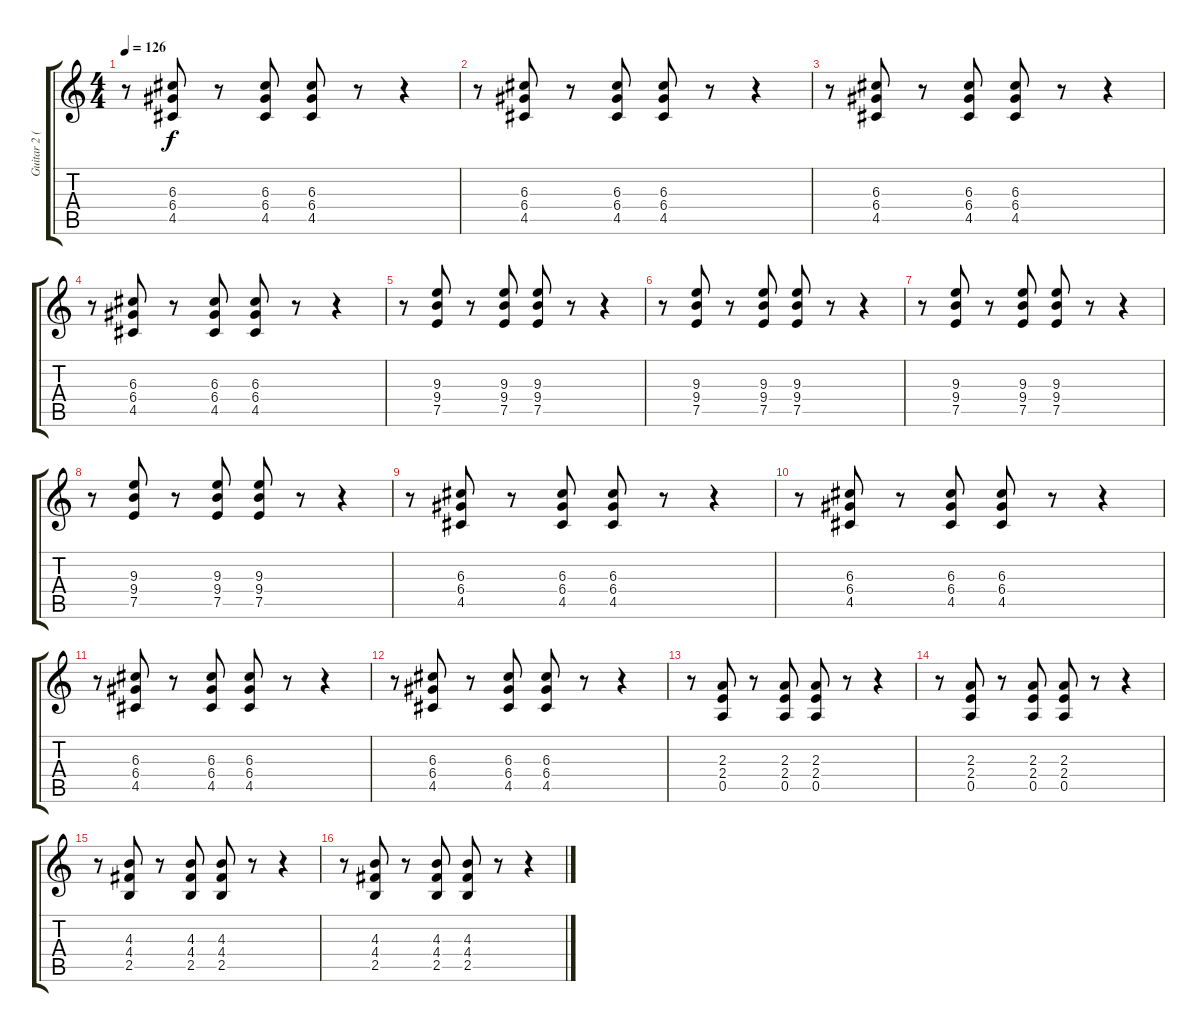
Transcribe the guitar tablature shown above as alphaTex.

\track ("Guitar 2 (Standard Tuning)" "Guitar 2 (") {instrument distortionguitar}
\staff {score tabs}
\tuning (E4 B3 G3 D3 A2 E2) {hide}
\ts (4 4)
\tempo 126
\clef g2
\ks c
r.8{dy f} (6.3 6.4 4.5).8 r.8 (6.3 6.4 4.5).8 (6.3 6.4 4.5).8 r.8 r.4 |
r.8 (6.3 6.4 4.5).8 r.8 (6.3 6.4 4.5).8 (6.3 6.4 4.5).8 r.8 r.4 |
r.8 (6.3 6.4 4.5).8 r.8 (6.3 6.4 4.5).8 (6.3 6.4 4.5).8 r.8 r.4 |
r.8 (6.3 6.4 4.5).8 r.8 (6.3 6.4 4.5).8 (6.3 6.4 4.5).8 r.8 r.4 |
r.8 (9.3 9.4 7.5).8 r.8 (9.3 9.4 7.5).8 (9.3 9.4 7.5).8 r.8 r.4 |
r.8 (9.3 9.4 7.5).8 r.8 (9.3 9.4 7.5).8 (9.3 9.4 7.5).8 r.8 r.4 |
r.8 (9.3 9.4 7.5).8 r.8 (9.3 9.4 7.5).8 (9.3 9.4 7.5).8 r.8 r.4 |
r.8 (9.3 9.4 7.5).8 r.8 (9.3 9.4 7.5).8 (9.3 9.4 7.5).8 r.8 r.4 |
r.8 (6.3 6.4 4.5).8 r.8 (6.3 6.4 4.5).8 (6.3 6.4 4.5).8 r.8 r.4 |
r.8 (6.3 6.4 4.5).8 r.8 (6.3 6.4 4.5).8 (6.3 6.4 4.5).8 r.8 r.4 |
r.8 (6.3 6.4 4.5).8 r.8 (6.3 6.4 4.5).8 (6.3 6.4 4.5).8 r.8 r.4 |
r.8 (6.3 6.4 4.5).8 r.8 (6.3 6.4 4.5).8 (6.3 6.4 4.5).8 r.8 r.4 |
r.8 (2.3 2.4 0.5).8 r.8 (2.3 2.4 0.5).8 (2.3 2.4 0.5).8 r.8 r.4 |
r.8 (2.3 2.4 0.5).8 r.8 (2.3 2.4 0.5).8 (2.3 2.4 0.5).8 r.8 r.4 |
r.8 (4.3 4.4 2.5).8 r.8 (4.3 4.4 2.5).8 (4.3 4.4 2.5).8 r.8 r.4 |
r.8 (4.3 4.4 2.5).8 r.8 (4.3 4.4 2.5).8 (4.3 4.4 2.5).8 r.8 r.4
